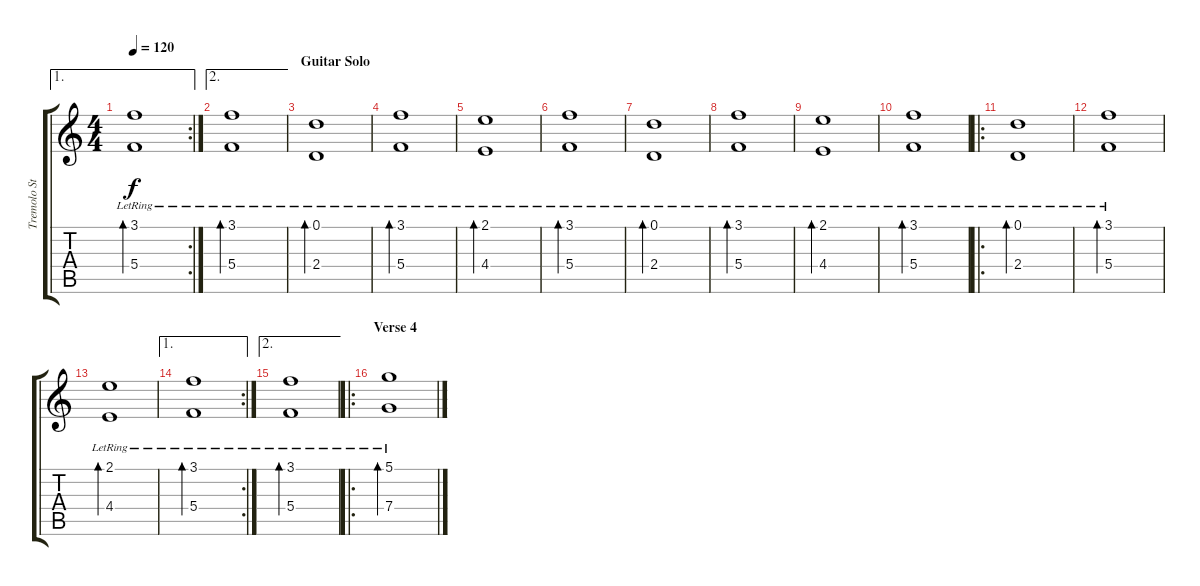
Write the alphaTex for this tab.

\track ("Tremolo Strings" "Tremolo St") {instrument tremolostrings}
\staff {score tabs}
\tuning (D5 A4 F4 C4 G3 D3) {hide}
\ae 1
\rc 2
\ts (4 4)
\tempo 120
\clef g2
\ks c
(3.1{lr} 5.4{lr}).1{bd 480 dy f} |
\ae 2
(3.1{lr} 5.4{lr}).1{bd 480} |
\section ("" "Guitar Solo")
(0.1{lr} 2.4{lr}).1{bd 480} |
(3.1{lr} 5.4{lr}).1{bd 480} |
(2.1{lr} 4.4{lr}).1{bd 480} |
(3.1{lr} 5.4{lr}).1{bd 480} |
(0.1{lr} 2.4{lr}).1{bd 480} |
(3.1{lr} 5.4{lr}).1{bd 480} |
(2.1{lr} 4.4{lr}).1{bd 480} |
(3.1{lr} 5.4{lr}).1{bd 480} |
\ro
(0.1{lr} 2.4{lr}).1{bd 480} |
(3.1{lr} 5.4{lr}).1{bd 480} |
(2.1{lr} 4.4{lr}).1{bd 480} |
\ae 1
\rc 2
(3.1{lr} 5.4{lr}).1{bd 480} |
\ae 2
(3.1{lr} 5.4{lr}).1{bd 480} |
\ro
\section ("" "Verse 4")
(5.1{lr} 7.4{lr}).1{bd 480}
